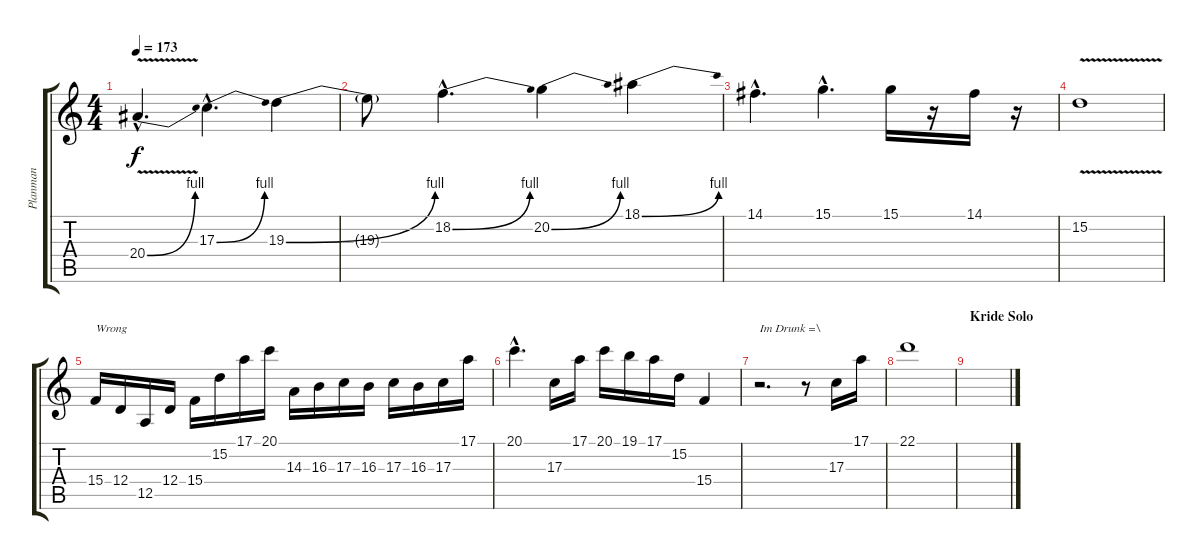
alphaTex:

\track ("Planman" "Planman") {instrument stringensemble1}
\staff {score tabs}
\tuning (E4 B3 G3 D3 A2 E2) {hide}
\ts (4 4)
\tempo 173
\clef g2
\ks c
20.4{be (bend 0 0 60 4) v hac}.4{d dy f} 17.3{be (bend 0 0 60 4) hac}.4{d} 19.3{be (bend 0 0 60 4)}.4 |
19.3{t}.8 18.2{be (bend 0 0 60 4) hac}.4{d} 20.2{be (bend 0 0 60 4)}.4 18.1{be (bend 0 0 60 4)}.4 |
14.1{hac}.4{d} 15.1{hac}.4{d} 15.1.16 r.16 14.1.16 r.16 |
15.2{v}.1 |
15.4.16{txt "Wrong"} 12.4.16 12.5.16 12.4.16 15.4.16 15.2.16 17.1.16 20.1.16 14.3.16 16.3.16 17.3.16 16.3.16 17.3.16 16.3.16 17.3.16 17.1.16 |
20.1{hac}.4{d} 17.3.16 17.1.16 20.1.16 19.1.16 17.1.16 15.2.16 15.4.4 |
r.2{d txt "Im Drunk =\\"} r.8 17.3.16 17.1.16 |
22.1.1 |
\section ("" "Kride Solo")
